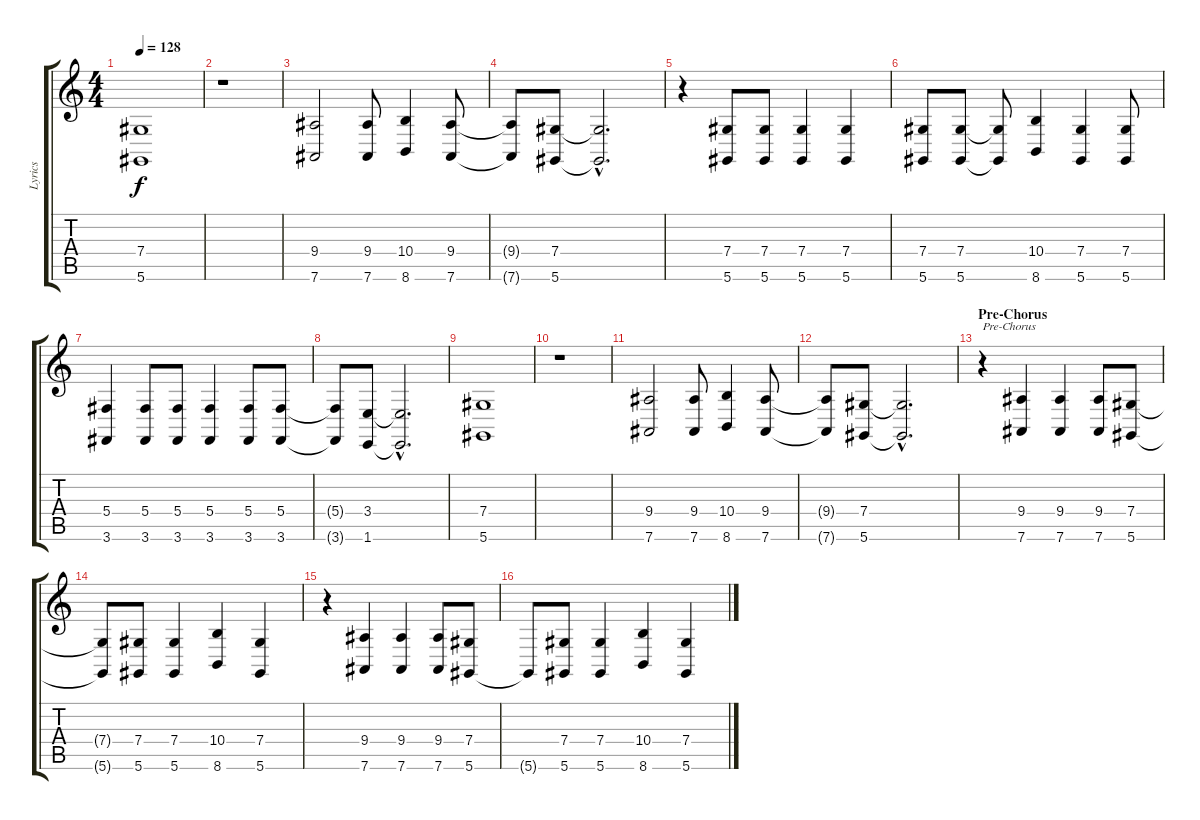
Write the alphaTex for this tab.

\track ("Lyrics" "Lyrics") {instrument lead6voice}
\staff {score tabs}
\tuning (Eb4 Bb3 Gb3 Db3 Ab2 Eb2) {hide}
\ts (4 4)
\tempo 128
\clef g2
\ks c
(7.4 5.6).1{dy f} |
r.1 |
(9.4 7.6).2 (9.4 7.6).8 (10.4 8.6).4 (9.4 7.6).8 |
(9.4{t} 7.6{t}).8 (7.4 5.6).8 (7.4{hac t} 5.6{hac t}).2{d} |
r.4 (7.4 5.6).8 (7.4 5.6).8 (7.4 5.6).4 (7.4 5.6).4 |
(7.4 5.6).8 (7.4 5.6).8 (7.4{t} 5.6{t}).8 (10.4 8.6).4 (7.4 5.6).4 (7.4 5.6).8 |
(5.4 3.6).4 (5.4 3.6).8 (5.4 3.6).8 (5.4 3.6).4 (5.4 3.6).8 (5.4 3.6).8 |
(5.4{t} 3.6{t}).8 (3.4 1.6).8 (3.4{hac t} 1.6{hac t}).2{d} |
(7.4 5.6).1 |
r.1 |
(9.4 7.6).2 (9.4 7.6).8 (10.4 8.6).4 (9.4 7.6).8 |
(9.4{t} 7.6{t}).8 (7.4 5.6).8 (7.4{hac t} 5.6{hac t}).2{d} |
\section ("" "Pre-Chorus")
r.4{txt "Pre-Chorus"} (9.4 7.6).4 (9.4 7.6).4 (9.4 7.6).8 (7.4 5.6).8 |
(7.4{t} 5.6{t}).8 (7.4 5.6).8 (7.4 5.6).4 (10.4 8.6).4 (7.4 5.6).4 |
r.4 (9.4 7.6).4 (9.4 7.6).4 (9.4 7.6).8 (7.4 5.6).8 |
5.6{t}.8 (7.4 5.6).8 (7.4 5.6).4 (10.4 8.6).4 (7.4 5.6).4
